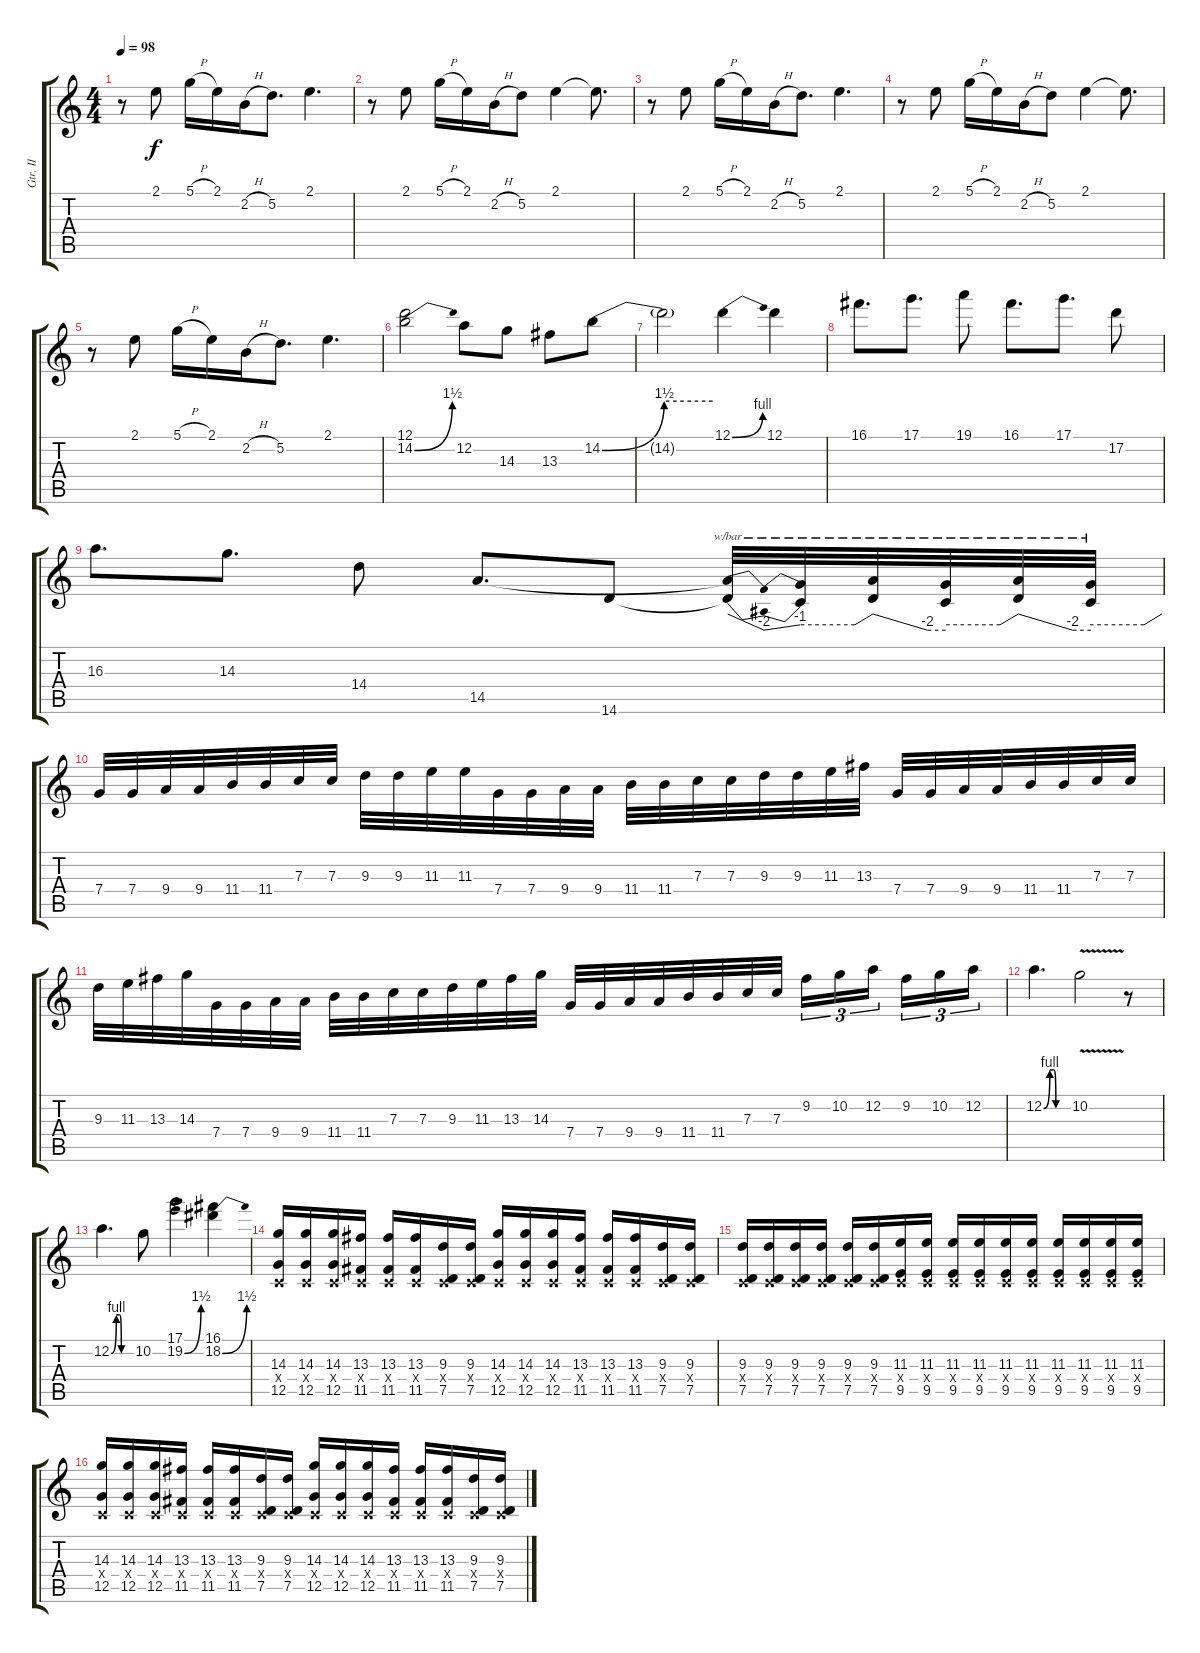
\track ("Gtr. II" "Gtr. II") {instrument overdrivenguitar}
\staff {score tabs}
\tuning (D4 A3 F3 C3 G2 C2) {hide}
\ts (4 4)
\tempo 98
\clef g2
\ks c
r.8{dy f} 2.1.8 5.1{h}.16 2.1.16 2.2{h}.16 5.2.8{d} 2.1.4{d} |
r.8 2.1.8 5.1{h}.16 2.1.16 2.2{h}.16 5.2.8 2.1.4 2.1{t}.8{d} |
r.8 2.1.8 5.1{h}.16 2.1.16 2.2{h}.16 5.2.8{d} 2.1.4{d} |
r.8 2.1.8 5.1{h}.16 2.1.16 2.2{h}.16 5.2.8 2.1.4 2.1{t}.8{d} |
r.8 2.1.8 5.1{h}.16 2.1.16 2.2{h}.16 5.2.8{d} 2.1.4{d} |
(12.1 14.2{be (bend 0 0 60 6)}).2{volume 13} 12.2.8 14.3.8 13.3.8 14.2{be (bend 0 0 60 6)}.8 |
14.2{be (hold 0 6 60 6) t}.2 12.1{be (bend 0 0 60 4)}.4 12.1.4 |
16.1.8{d} 17.1.8{d} 19.1.8 16.1.8{d} 17.1.8{d} 17.2.8 |
16.3.8{d} 14.3.8{d} 14.4.8 14.5.8{d} 14.6.8 (14.5{t} 14.6{t}).32{tbe (dip default 0 0 45 -8 60 -4)} (14.5{t} 14.6{t}).32{tbe (custom default 0 -4 45 -4 60 0)} (14.5{t} 14.6{t}).32{tbe (custom default 0 0 45 -8 60 -8)} (14.5{t} 14.6{t}).32{tbe (custom default 0 -4 45 -4 60 0)} (14.5{t} 14.6{t}).32{tbe (custom default 0 0 45 -8 60 -8)} (14.5{t} 14.6{t}).32{tbe (custom default 0 -4 45 -4 60 0)} |
7.4.32 7.4.32 9.4.32 9.4.32 11.4.32 11.4.32 7.3.32 7.3.32 9.3.32 9.3.32 11.3.32 11.3.32 7.4.32 7.4.32 9.4.32 9.4.32 11.4.32 11.4.32 7.3.32 7.3.32 9.3.32 9.3.32 11.3.32 13.3.32 7.4.32 7.4.32 9.4.32 9.4.32 11.4.32 11.4.32 7.3.32 7.3.32 |
9.3.32 11.3.32 13.3.32 14.3.32 7.4.32 7.4.32 9.4.32 9.4.32 11.4.32 11.4.32 7.3.32 7.3.32 9.3.32 11.3.32 13.3.32 14.3.32 7.4.32 7.4.32 9.4.32 9.4.32 11.4.32 11.4.32 7.3.32 7.3.32 9.2.16{tu (3 2)} 10.2.16{tu (3 2)} 12.2.16{tu (3 2) beam splitsecondary} 9.2.16{tu (3 2)} 10.2.16{tu (3 2)} 12.2.16{tu (3 2)} |
12.2{be (custom 0 0 15 4 25 4 30 0 60 0)}.4{d} 10.2{v}.2 r.8 |
12.2{be (custom 0 0 15 4 25 4 30 0 60 0)}.4{d} 10.2.8 (17.1 19.2{be (bend 0 0 60 6)}).4 (16.1 18.2{be (bend 0 0 60 6)}).4 |
(14.3 0.4{x} 12.5).16{volume 10} (14.3 0.4{x} 12.5).16 (14.3 0.4{x} 12.5).16 (13.3 0.4{x} 11.5).16 (13.3 0.4{x} 11.5).16 (13.3 0.4{x} 11.5).16 (9.3 0.4{x} 7.5).16 (9.3 0.4{x} 7.5).16 (14.3 0.4{x} 12.5).16 (14.3 0.4{x} 12.5).16 (14.3 0.4{x} 12.5).16 (13.3 0.4{x} 11.5).16 (13.3 0.4{x} 11.5).16 (13.3 0.4{x} 11.5).16 (9.3 0.4{x} 7.5).16 (9.3 0.4{x} 7.5).16 |
(9.3 0.4{x} 7.5).16 (9.3 0.4{x} 7.5).16 (9.3 0.4{x} 7.5).16 (9.3 0.4{x} 7.5).16 (9.3 0.4{x} 7.5).16 (9.3 0.4{x} 7.5).16 (11.3 0.4{x} 9.5).16 (11.3 0.4{x} 9.5).16 (11.3 0.4{x} 9.5).16 (11.3 0.4{x} 9.5).16 (11.3 0.4{x} 9.5).16 (11.3 0.4{x} 9.5).16 (11.3 0.4{x} 9.5).16 (11.3 0.4{x} 9.5).16 (11.3 0.4{x} 9.5).16 (11.3 0.4{x} 9.5).16 |
(14.3 0.4{x} 12.5).16 (14.3 0.4{x} 12.5).16 (14.3 0.4{x} 12.5).16 (13.3 0.4{x} 11.5).16 (13.3 0.4{x} 11.5).16 (13.3 0.4{x} 11.5).16 (9.3 0.4{x} 7.5).16 (9.3 0.4{x} 7.5).16 (14.3 0.4{x} 12.5).16 (14.3 0.4{x} 12.5).16 (14.3 0.4{x} 12.5).16 (13.3 0.4{x} 11.5).16 (13.3 0.4{x} 11.5).16 (13.3 0.4{x} 11.5).16 (9.3 0.4{x} 7.5).16 (9.3 0.4{x} 7.5).16
